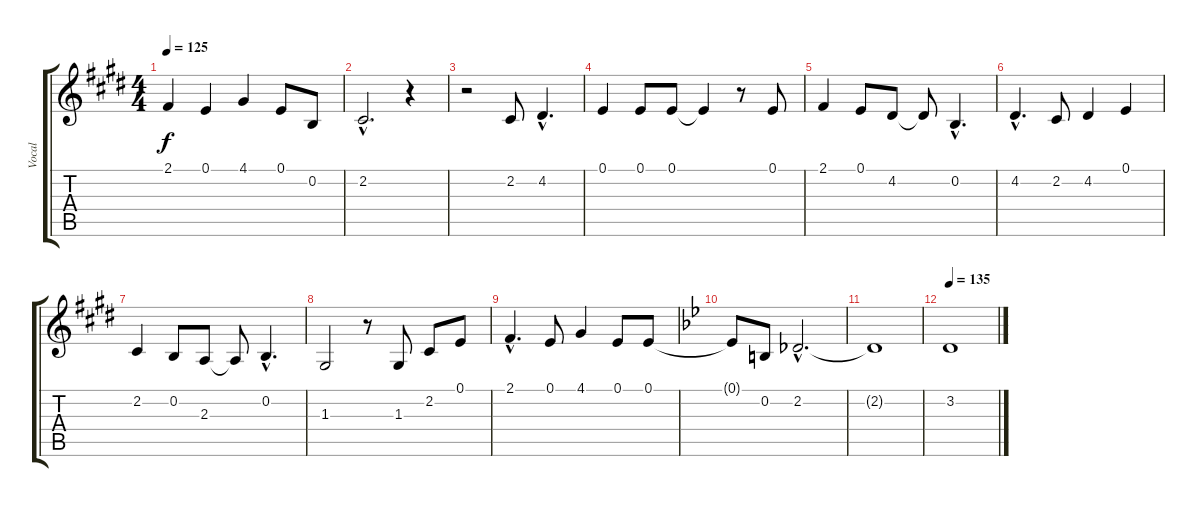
\track ("Vocal" "Vocal") {instrument choiraahs}
\staff {score tabs}
\tuning (E4 B3 G3 D3 A2 E2) {hide}
\ts (4 4)
\tempo 125
\clef g2
\ks e
2.1.4{dy f} 0.1.4 4.1.4 0.1.8 0.2.8 |
2.2{hac}.2{d} r.4 |
r.2 2.2.8 4.2{hac}.4{d} |
0.1.4 0.1.8 0.1.8 0.1{t}.4 r.8 0.1.8 |
2.1.4 0.1.8 4.2.8 4.2{t}.8 0.2{hac}.4{d} |
4.2{hac}.4{d} 2.2.8 4.2.4 0.1.4 |
2.2.4 0.2.8 2.3.8 2.3{t}.8 0.2{hac}.4{d} |
1.3.2 r.8 1.3.8 2.2.8 0.1.8 |
2.1{hac}.4{d} 0.1.8 4.1.4 0.1.8 0.1.8 |
\ks bb
0.1{t}.8 0.2.8 2.2{hac}.2{d} |
2.2{t}.1 |
\tempo 135
3.2.1
